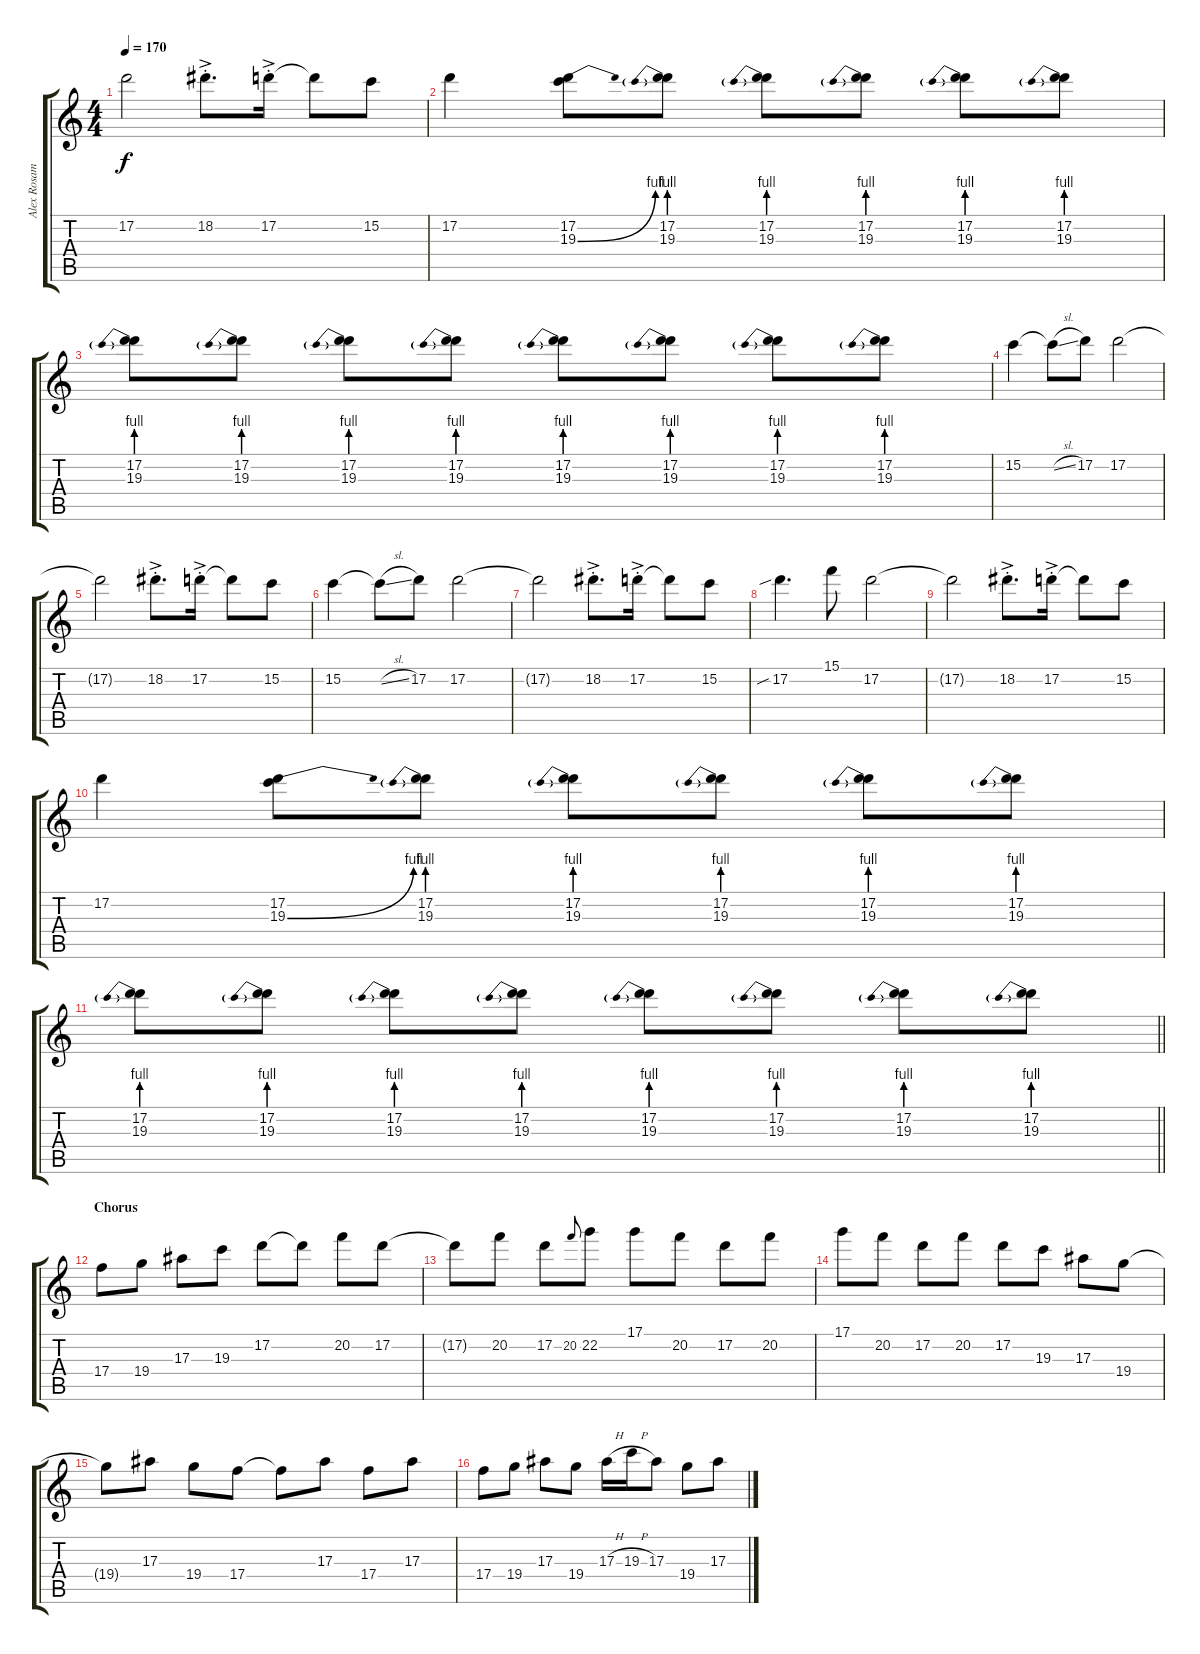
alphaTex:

\track ("Alex Rosamilia" "Alex Rosam") {instrument overdrivenguitar}
\staff {score tabs}
\tuning (D4 A3 F3 C3 G2 D2) {hide}
\ts (4 4)
\tempo 170
\clef g2
\ks c
17.2{t}.2{dy f} 18.2{ac st}.8{d} 17.2{ac st}.16 17.2{t}.8 15.2.8 |
17.2.4 (17.2 19.3{be (bend 0 0 60 4)}).8 (17.2 19.3{be (prebend 0 4 60 4)}).8 (17.2 19.3{be (prebend 0 4 60 4)}).8 (17.2 19.3{be (prebend 0 4 60 4)}).8 (17.2 19.3{be (prebend 0 4 60 4)}).8 (17.2 19.3{be (prebend 0 4 60 4)}).8 |
(17.2 19.3{be (prebend 0 4 60 4)}).8 (17.2 19.3{be (prebend 0 4 60 4)}).8 (17.2 19.3{be (prebend 0 4 60 4)}).8 (17.2 19.3{be (prebend 0 4 60 4)}).8 (17.2 19.3{be (prebend 0 4 60 4)}).8 (17.2 19.3{be (prebend 0 4 60 4)}).8 (17.2 19.3{be (prebend 0 4 60 4)}).8 (17.2 19.3{be (prebend 0 4 60 4)}).8 |
15.2.4 15.2{sl t}.8 17.2.8 17.2.2 |
17.2{t}.2 18.2{ac st}.8{d} 17.2{ac st}.16 17.2{t}.8 15.2.8 |
15.2.4 15.2{sl t}.8 17.2.8 17.2.2 |
17.2{t}.2 18.2{ac st}.8{d} 17.2{ac st}.16 17.2{t}.8 15.2.8 |
17.2{sib}.4{d} 15.1.8 17.2.2 |
17.2{t}.2 18.2{ac st}.8{d} 17.2{ac st}.16 17.2{t}.8 15.2.8 |
17.2.4 (17.2 19.3{be (bend 0 0 60 4)}).8 (17.2 19.3{be (prebend 0 4 60 4)}).8 (17.2 19.3{be (prebend 0 4 60 4)}).8 (17.2 19.3{be (prebend 0 4 60 4)}).8 (17.2 19.3{be (prebend 0 4 60 4)}).8 (17.2 19.3{be (prebend 0 4 60 4)}).8 |
\barLineRight lightlight
(17.2 19.3{be (prebend 0 4 60 4)}).8 (17.2 19.3{be (prebend 0 4 60 4)}).8 (17.2 19.3{be (prebend 0 4 60 4)}).8 (17.2 19.3{be (prebend 0 4 60 4)}).8 (17.2 19.3{be (prebend 0 4 60 4)}).8 (17.2 19.3{be (prebend 0 4 60 4)}).8 (17.2 19.3{be (prebend 0 4 60 4)}).8 (17.2 19.3{be (prebend 0 4 60 4)}).8 |
\section ("" "Chorus")
17.4.8 19.4.8 17.3.8 19.3.8 17.2.8 17.2{t}.8 20.2.8 17.2.8 |
17.2{t}.8 20.2.8 17.2.8 20.2.8{gr onbeat} 22.2.8 17.1.8 20.2.8 17.2.8 20.2.8 |
17.1.8 20.2.8 17.2.8 20.2.8 17.2.8 19.3.8 17.3.8 19.4.8 |
19.4{t}.8 17.3.8 19.4.8 17.4.8 17.4{t}.8 17.3.8 17.4.8 17.3.8 |
17.4.8 19.4.8 17.3.8 19.4.8 17.3{h}.16 19.3{h}.16 17.3.8 19.4.8 17.3.8
